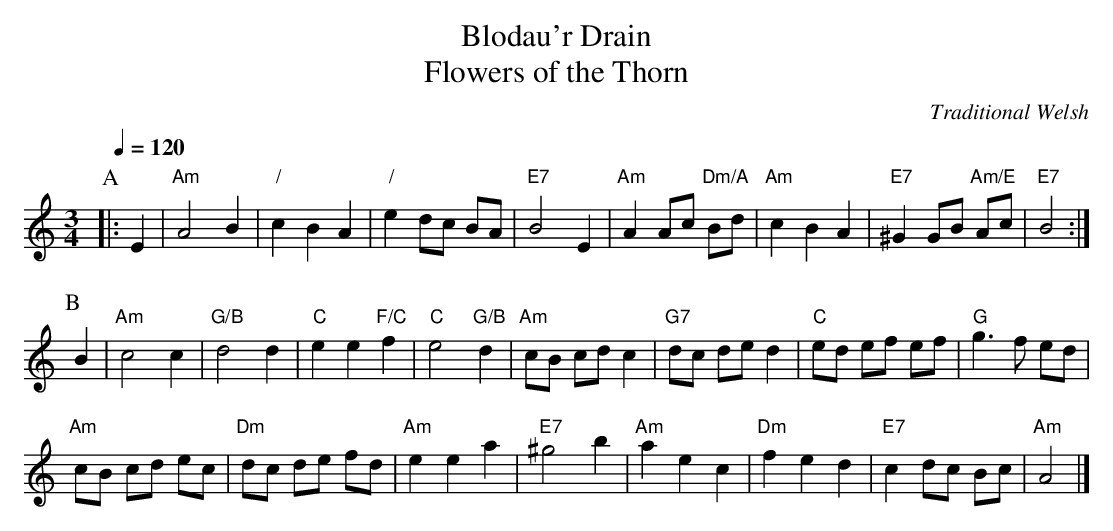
X:1
T:Blodau'r Drain
T:Flowers of the Thorn
C:Traditional Welsh
Q:1/4=120
M:3/4
L:1/4
K:Am
P:A
|:E | "Am"A2B | "/"cBA | "/"ed/c/ B/A/ | "E7"B2E | "Am"AA/c/ "Dm/A"B/d/ | "Am"cBA | "E7"^GG/B/ "Am/E"A/c/ | "E7"B2 :|
P:B
B | "Am"c2c | "G/B"d2d | "C"ee"F/C"f | "C"e2"G/B"d | "Am"c/B/ c/d/c | "G7"d/c/ d/e/ d | "C"e/d/ e/f/ e/f/ | "G"g3/f/ e/d/ |
"Am"c/B/ c/d/ e/c/ | "Dm"d/c/ d/e/ f/d/ | "Am"eea | "E7"^g2b | "Am"aec | "Dm"fed | "E7"cd/c/ B/c/ | "Am"A2 |]
